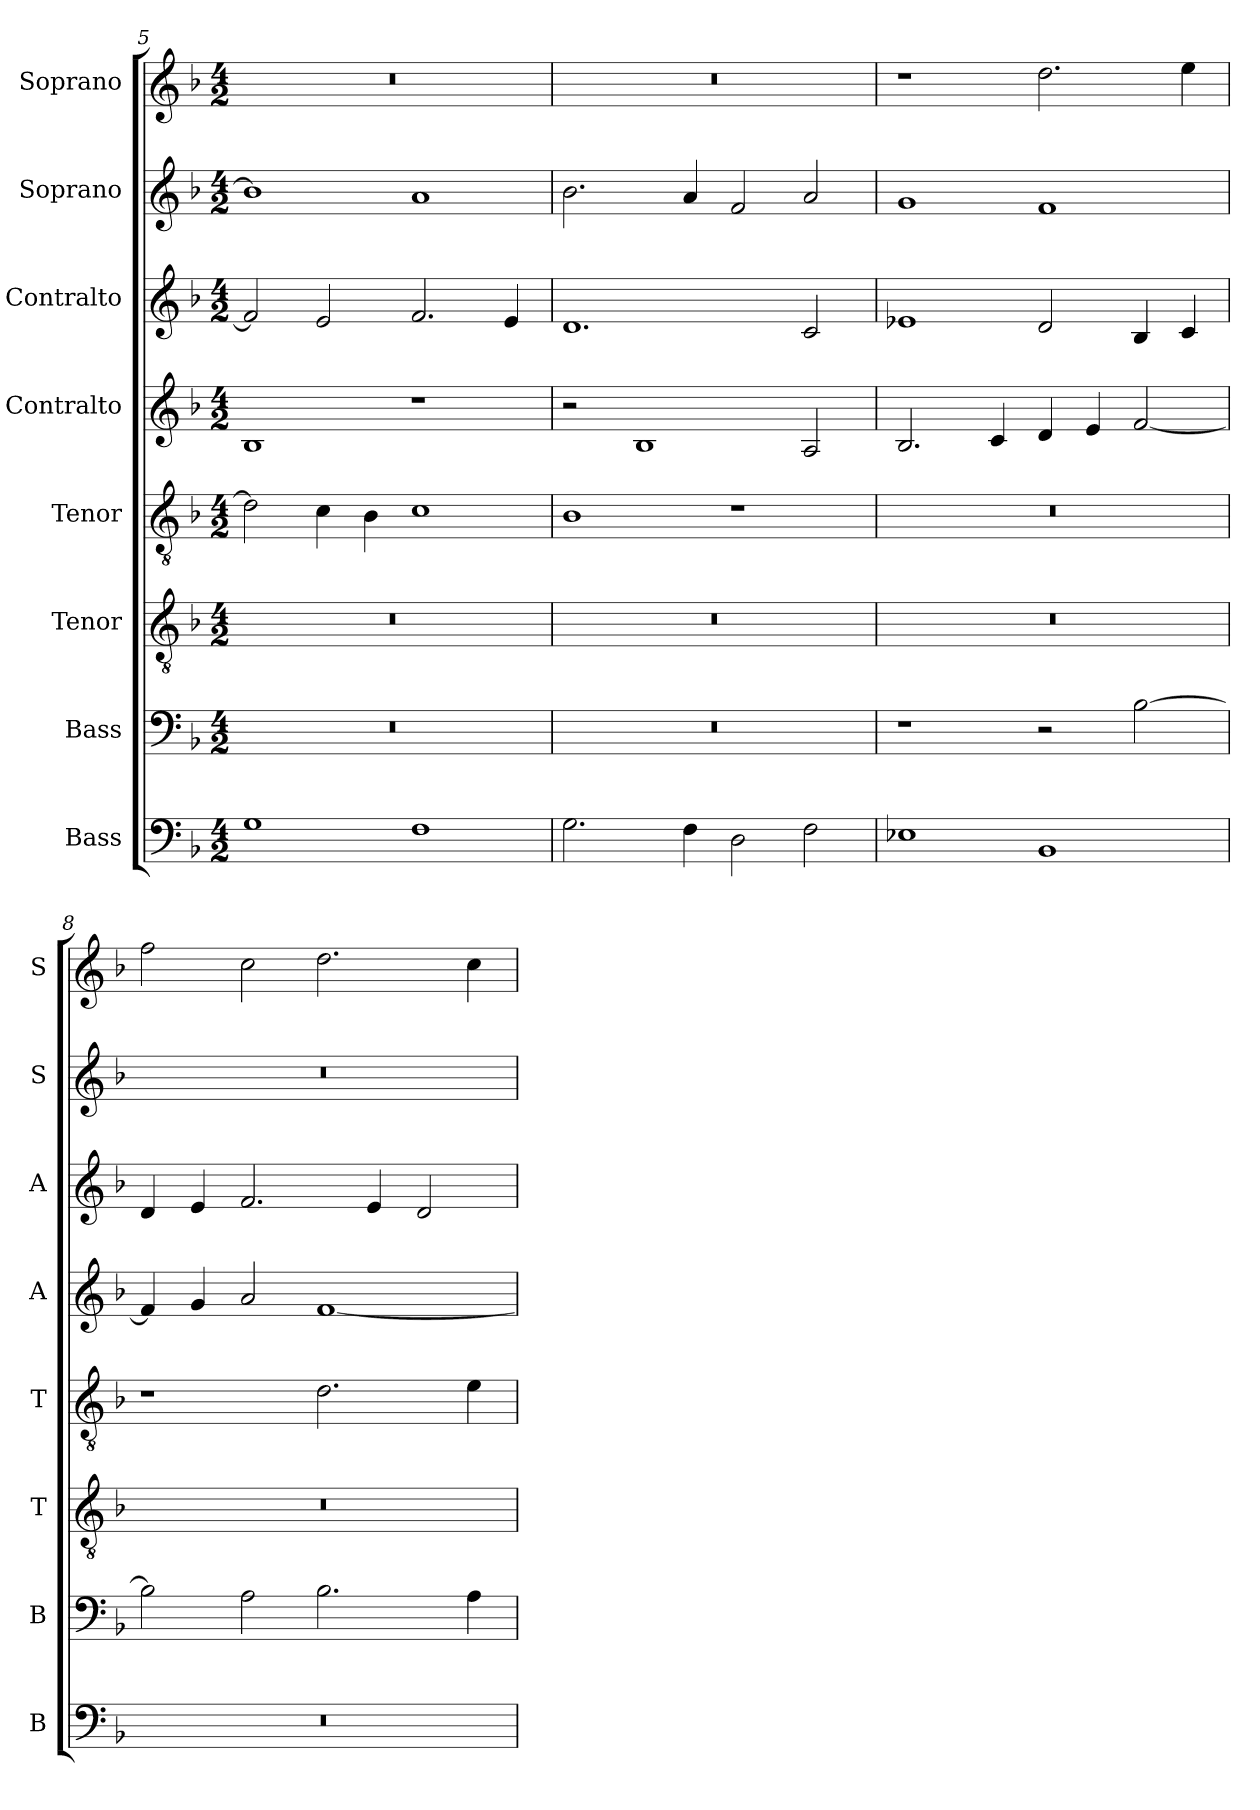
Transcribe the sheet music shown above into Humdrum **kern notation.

**kern	**kern	**kern	**kern	**kern	**kern	**kern	**kern
*part8	*part7	*part6	*part5	*part4	*part3	*part2	*part1
*staff8	*staff7	*staff6	*staff5	*staff4	*staff3	*staff2	*staff1
*I"Bass	*I"Bass	*I"Tenor	*I"Tenor	*I"Contralto	*I"Contralto	*I"Soprano	*I"Soprano
*I'B	*I'B	*I'T	*I'T	*I'A	*I'A	*I'S	*I'S
*clefF4	*clefF4	*clefGv2	*clefGv2	*clefG2	*clefG2	*clefG2	*clefG2
*k[b-]	*k[b-]	*k[b-]	*k[b-]	*k[b-]	*k[b-]	*k[b-]	*k[b-]
*F:ion	*F:ion	*F:ion	*F:ion	*F:ion	*F:ion	*F:ion	*F:ion
*M4/2	*M4/2	*M4/2	*M4/2	*M4/2	*M4/2	*M4/2	*M4/2
=5	=5	=5	=5	=5	=5	=5	=5
1G	0r	0r	2d]	1B-	2f]	1b-]	0r
.	.	.	4c	.	2e	.	.
.	.	.	4B-	.	.	.	.
1F	.	.	1c	1r	2.f	1a	.
.	.	.	.	.	4e	.	.
=6	=6	=6	=6	=6	=6	=6	=6
2.G	0r	0r	1B-	2r	1.d	2.b-	0r
.	.	.	.	1B-	.	.	.
4F	.	.	.	.	.	4a	.
2D	.	.	1r	.	.	2f	.
2F	.	.	.	2A	2c	2a	.
=7	=7	=7	=7	=7	=7	=7	=7
1E-X	1r	0r	0r	2.B-	1e-X	1g	1r
.	.	.	.	4c	.	.	.
1BB-	2r	.	.	4d	2d	1f	2.dd
.	.	.	.	4e	.	.	.
.	[2B-	.	.	[2f	4B-	.	.
.	.	.	.	.	4c	.	4ee
=8	=8	=8	=8	=8	=8	=8	=8
0r	2B-]	0r	1r	4f]	4d	0r	2ff
.	.	.	.	4g	4e	.	.
.	2A	.	.	2a	2.f	.	2cc
.	2.B-	.	2.d	[1f	.	.	2.dd
.	.	.	.	.	4e	.	.
.	.	.	.	.	2d	.	.
.	4A	.	4e	.	.	.	4cc
=	=	=	=	=	=	=	=
*-	*-	*-	*-	*-	*-	*-	*-
